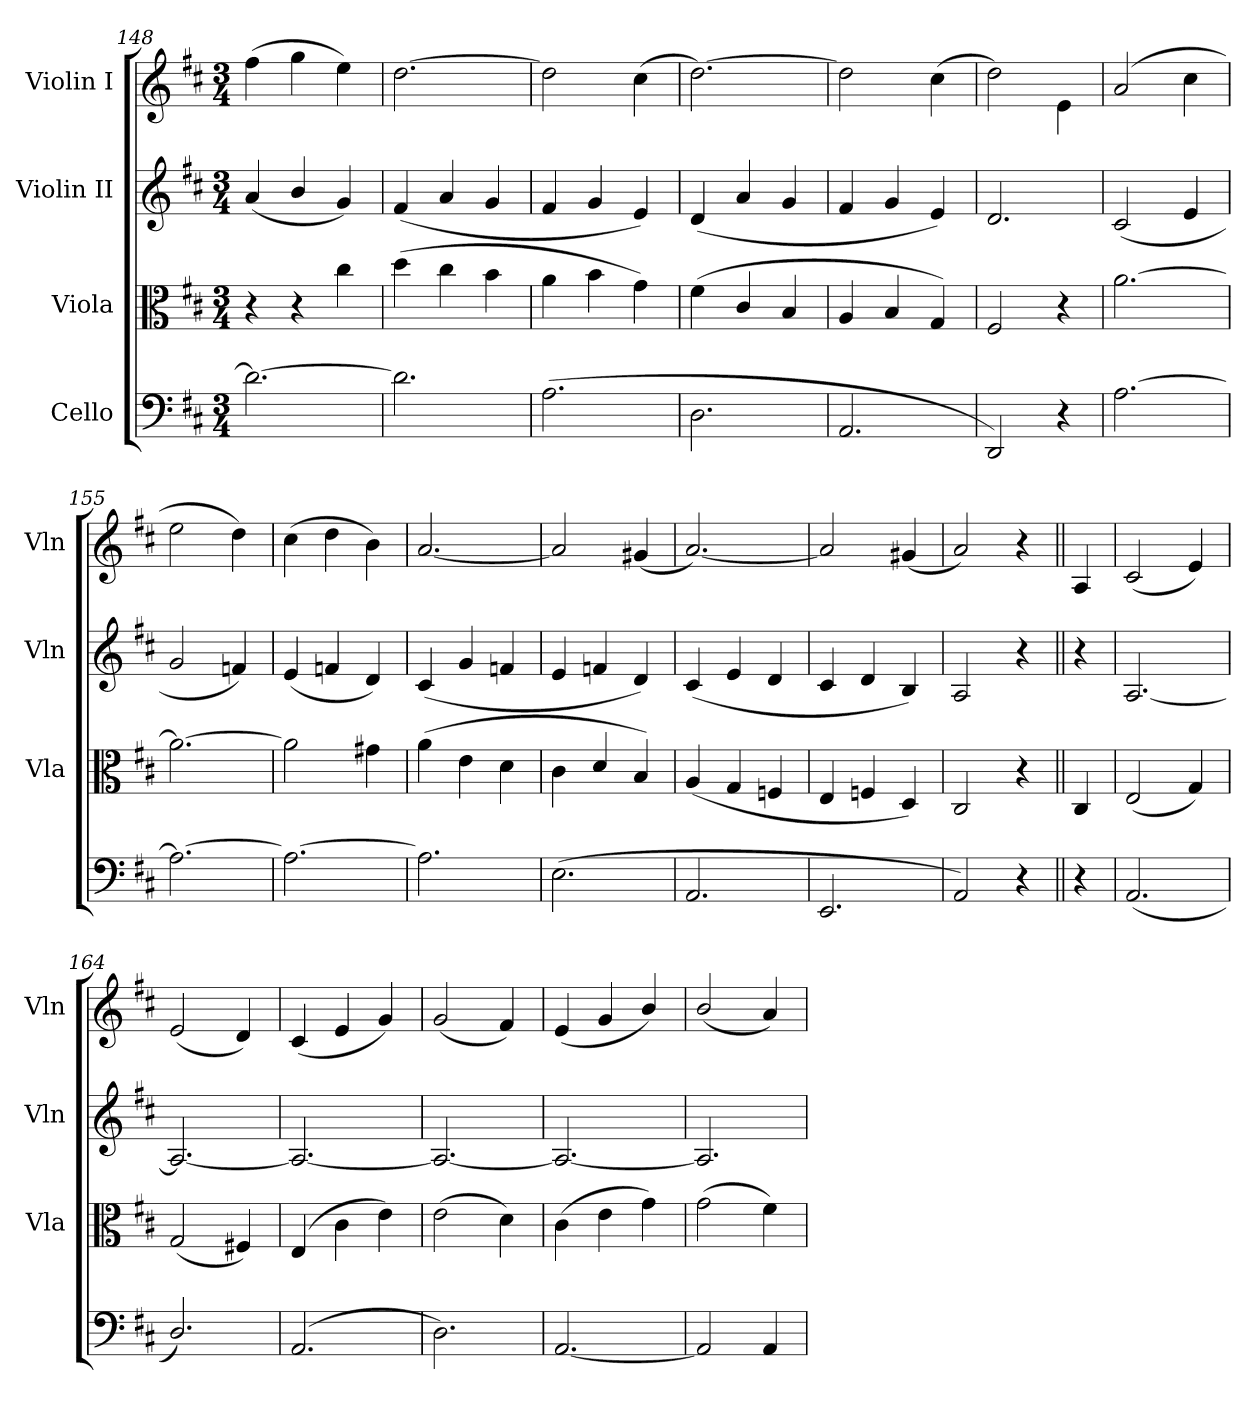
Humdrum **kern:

**kern	**kern	**kern	**kern
*part4	*part3	*part2	*part1
*staff4	*staff3	*staff2	*staff1
*I"Cello	*I"Viola	*I"Violin II	*I"Violin I
*	*I'Vla	*I'Vln	*I'Vln
*clefF4	*clefC3	*clefG2	*clefG2
*k[f#c#]	*k[f#c#]	*k[f#c#]	*k[f#c#]
*M3/4	*M3/4	*M3/4	*M3/4
=148	=148	=148	=148
2.d\_	4r	(<4a/	(>4ff#\
.	4r	4b/	4gg\
.	4cc#\	4g/)	4ee\)
=149	=149	=149	=149
2.d\]	(>4dd\	(>4f#/	[2.dd\
.	4cc#\	4a/	.
.	4b\	4g/	.
=150	=150	=150	=150
(>2.A\	4a\	4f#/	2dd\]
.	4b\	4g/	.
.	4g\)	4e/)	(>4cc#\
=151	=151	=151	=151
2.D\	(>4f#\	(>4d/	[2.dd\)
.	4c#/	4a/	.
.	4B/	4g/	.
=152	=152	=152	=152
2.AA/	4A/	4f#/	2dd\]
.	4B/	4g/	.
.	4G/)	4e/)	(>4cc#\
=153	=153	=153	=153
2DD/)	2F#/	2.d/	2dd\)
4r	4r	.	4e\
=154	=154	=154	=154
[2.A\	[2.a\	(>2c#/	(>2a/
.	.	4e/	4cc#\
=155	=155	=155	=155
2.A\_	2.a\_	2g/	2ee\
.	.	4fn/)	4dd\)
=156	=156	=156	=156
2.A\_	2a\]	(<4e/	(>4cc#\
.	.	4fn/	4dd\
.	4g#X\	4d/)	4b\)
=157	=157	=157	=157
2.A\]	(>4a\	(>4c#/	[2.a/
.	4e\	4g/	.
.	4d\	4fn/	.
=158	=158	=158	=158
(>2.E\	4c#\	4e/	2a/]
.	4d/	4fn/	.
.	4B/)	4d/)	(<4g#X/
=159	=159	=159	=159
2.AA/	(>4A/	(>4c#/	[2.a/)
.	4G/	4e/	.
.	4Fn/	4d/	.
=160	=160	=160	=160
2.EE/	4E/	4c#/	2a/]
.	4Fn/	4d/	.
.	4D/)	4B/)	(<4g#X/
=161	=161	=161	=161
2AA/)	2C#/	2A/	2a/)
4r	4r	4r	4r
=162||	=162||	=162||	=162||
4r	4C#/	4r	4A/
=163	=163	=163	=163
(<2.AA/	(<2E/	[2.A/	(<2c#/
.	4G/)	.	4e/)
=164	=164	=164	=164
2.D/)	(<2G/	2.A/_	(<2e/
.	4F#X/)	.	4d/)
!!LO:LB:g=z
=165	=165	=165	=165
(<2.AA/	(>4E/	2.A/_	(<4c#/
.	4c#\	.	4e/
.	4e\)	.	4g/)
=166	=166	=166	=166
2.D\)	(>2e\	2.A/_	(<2g/
.	4d\)	.	4f#/)
=167	=167	=167	=167
[2.AA/	(>4c#\	2.A/_	(<4e/
.	4e\	.	4g/
.	4g\)	.	4b/)
=168	=168	=168	=168
2AA/]	(>2g\	2.A/]	(<2b/
4AA/	4f#\)	.	4a/)
=	=	=	=
*-	*-	*-	*-
